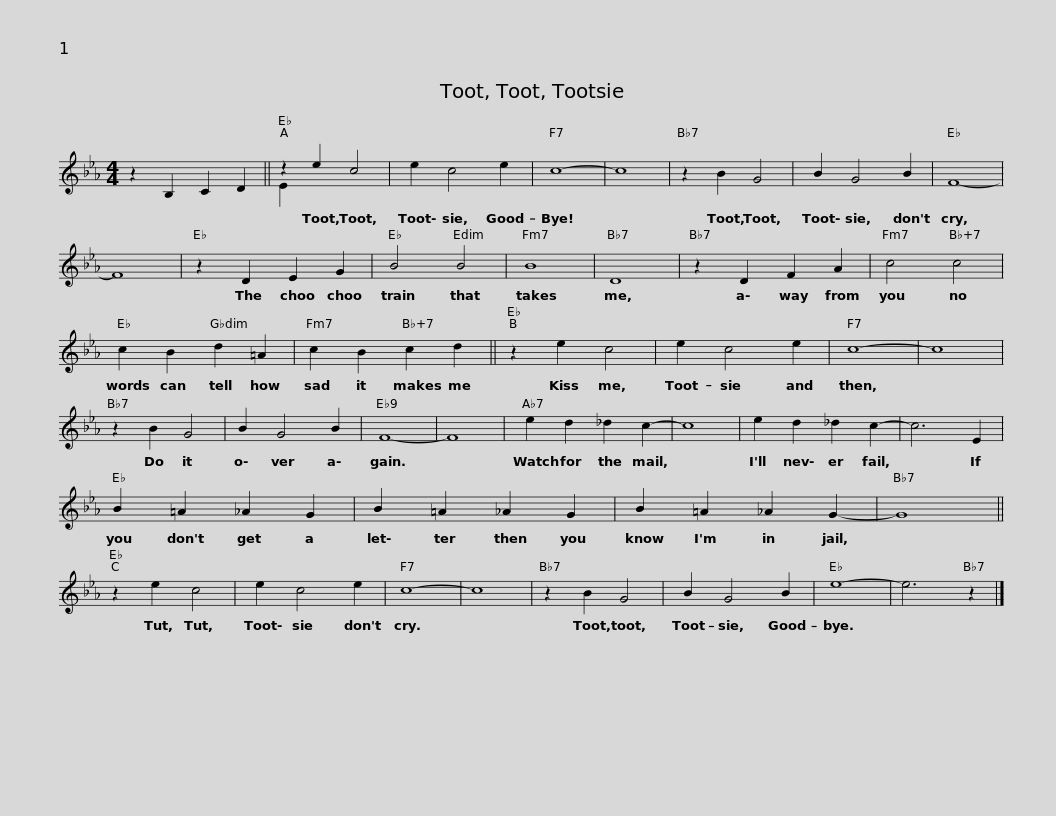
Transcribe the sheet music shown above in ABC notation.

X:1
%%score ( 1 2 )
L:1/8
M:4/4
I:linebreak $
K:Eb
V:1 treble
V:2 treble
V:1
 z2 B,2 C2 D2 || z2 e2 c4 | e2 c4 e2 | c8- | c8 |$ %5
 z2 B2 G4 | B2 G4 B2 | F8- | F8 |$ z2 D2 E2 G2 | %10
 B4 B4 | B8 | D8 |$ z2 D2 F2 A2 | c4 c4 | %15
 c2 B2 d2 =A2 | c2 B2 c2 d2 ||$ z2 e2 c4 | e2 c4 e2 | c8- | %20
 c8 |$ z2 B2 G4 | B2 G4 B2 | F8- | F8 |$ %25
 e2 d2 _d2 c2- | c8 | e2 d2 _d2 c2- | c6 E2 |$ B2 =A2 _A2 G2 | %30
 B2 =A2 _A2 G2 | B2 =A2 _A2 G2- | G8 ||$ z2 e2 c4 | e2 c4 e2 | %35
 c8- | c8 |$ z2 B2 G4 | B2 G4 B2 | e8- | %40
 e6 z2 |] %41
V:2
 x8 || E2 x6 | x8 | x8 | x8 |$ %5
 x8 | x8 | x8 | x8 |$ x8 | %10
 x8 | x8 | x8 |$ x8 | x8 | %15
 x8 | x8 ||$ x8 | x8 | x8 | %20
 x8 |$ x8 | x8 | x8 | x8 |$ %25
 x8 | x8 | x8 | x8 |$ x8 | %30
 x8 | x8 | x8 ||$ x8 | x8 | %35
 x8 | x8 |$ x8 | x8 | x8 | %40
 x8 |] %41
